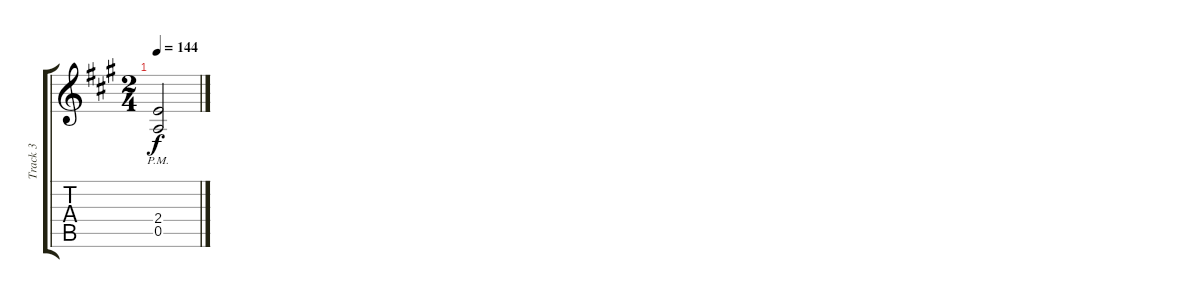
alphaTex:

\track ("Track 3" "Track 3") {instrument distortionguitar}
\staff {score tabs}
\tuning (E4 B3 G3 D3 A2 E2) {hide}
\ts (2 4)
\tempo 144
\clef g2
\ks a
(2.4{pm} 0.5{pm}).2{dy f}
